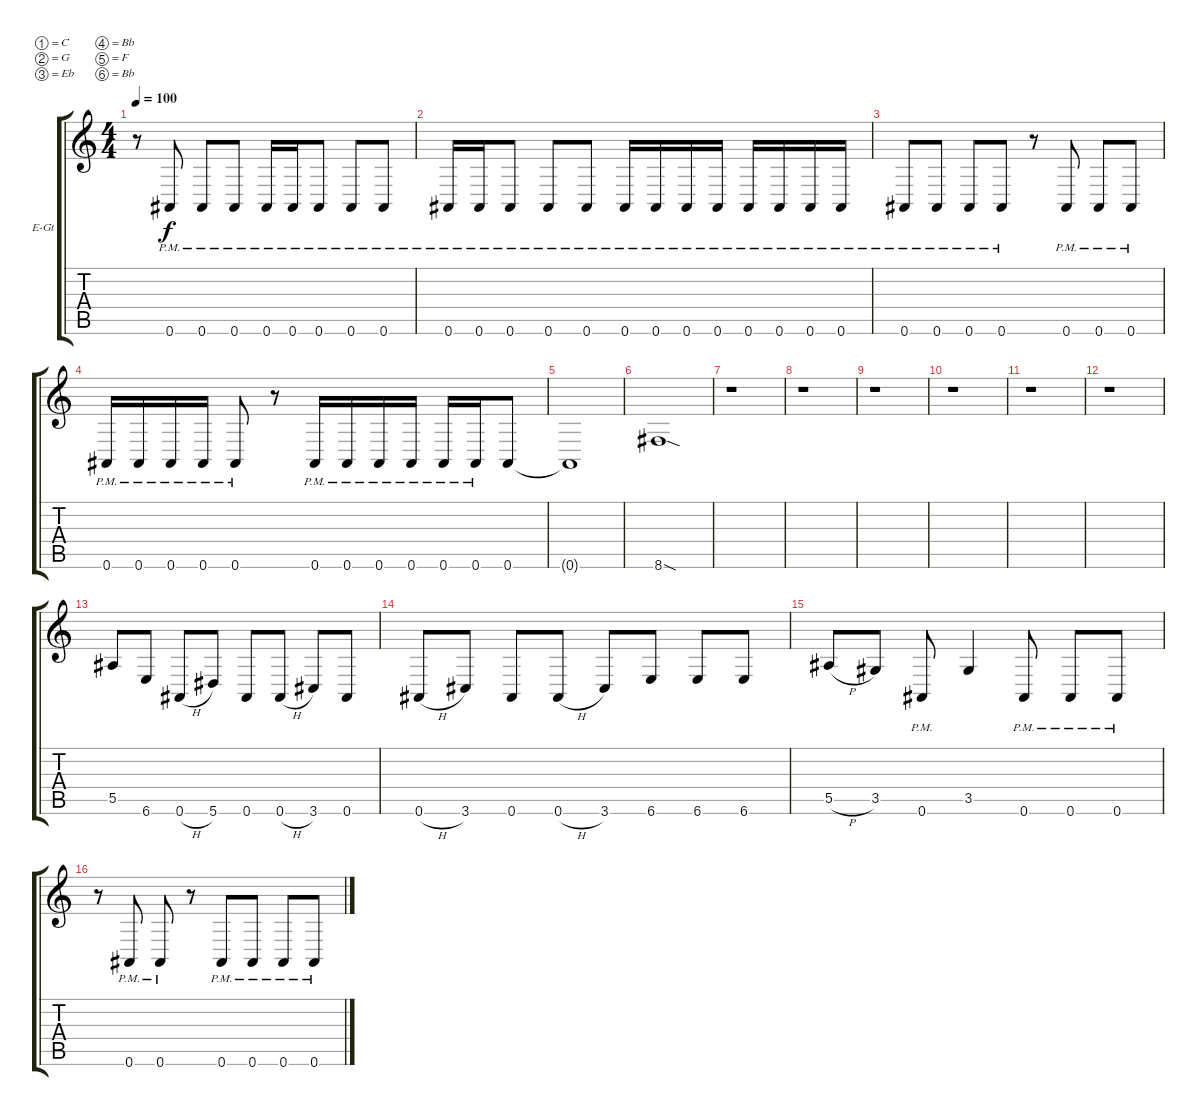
\bracketExtendMode groupsimilarinstruments
\firstSystemTrackNameOrientation horizontal
\otherSystemsTrackNameOrientation horizontal
\track ("Lee Malia" "E-Gt") {instrument distortionguitar}
\staff {score tabs}
\tuning (C4 G3 Eb3 Bb2 F2 Bb1)
\ts (4 4)
\tempo 100
\clef g2
\ks c
r.8{dy f} 0.6{pm}.8 0.6{pm}.8 0.6{pm}.8 0.6{pm}.16 0.6{pm}.16 0.6{pm}.8 0.6{pm}.8 0.6{pm}.8 |
0.6{pm}.16 0.6{pm}.16 0.6{pm}.8 0.6{pm}.8 0.6{pm}.8 0.6{pm}.16 0.6{pm}.16 0.6{pm}.16 0.6{pm}.16 0.6{pm}.16 0.6{pm}.16 0.6{pm}.16 0.6{pm}.16 |
0.6{pm}.8 0.6{pm}.8 0.6{pm}.8 0.6{pm}.8 r.8 0.6{pm}.8 0.6{pm}.8 0.6{pm}.8 |
0.6{pm}.16 0.6{pm}.16 0.6{pm}.16 0.6{pm}.16 0.6{pm}.8 r.8 0.6{pm}.16 0.6{pm}.16 0.6{pm}.16 0.6{pm}.16 0.6{pm}.16 0.6{pm}.16 0.6.8 |
0.6{t}.1 |
8.6{sod}.1 |
r.1 |
r.1 |
r.1 |
r.1 |
r.1 |
r.1 |
5.5.8 6.6.8 0.6{h}.8 5.6.8 0.6.8 0.6{h}.8 3.6.8 0.6.8 |
0.6{h}.8 3.6.8 0.6.8 0.6{h}.8 3.6.8 6.6.8 6.6.8 6.6.8 |
5.5{h}.8 3.5.8 0.6{pm}.8 3.5.4 0.6{pm}.8 0.6{pm}.8 0.6{pm}.8 |
r.8 0.6{pm}.8 0.6{pm}.8 r.8 0.6{pm}.8 0.6{pm}.8 0.6{pm}.8 0.6{pm}.8
